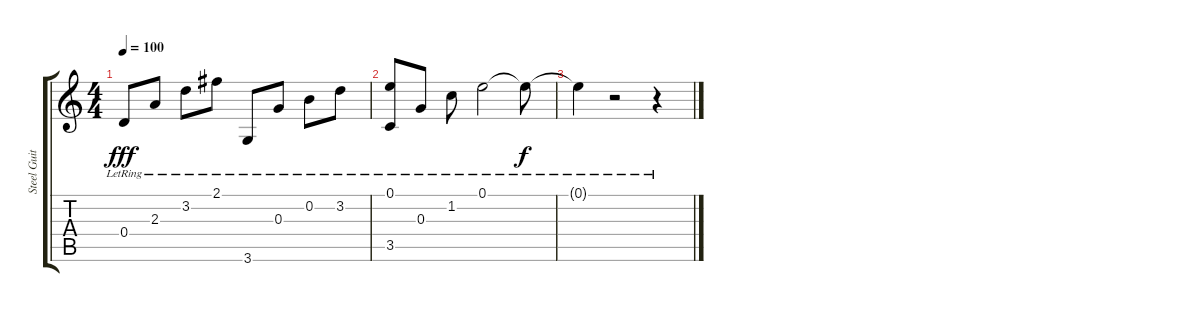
\track ("Steel Guitar" "Steel Guit") {instrument acousticguitarsteel}
\staff {score tabs}
\tuning (E4 B3 G3 D3 A2 E2) {hide}
\ts (4 4)
\tempo 100
\clef g2
\ks c
0.4{lr}.8{dy fff} 2.3{lr}.8 3.2{lr}.8 2.1{lr}.8 3.6{lr}.8 0.3{lr}.8 0.2{lr}.8 3.2{lr}.8 |
(0.1{lr} 3.5{lr}).8 0.3{lr}.8 1.2{lr}.8 0.1{lr}.2 0.1{lr t}.8{dy f} |
0.1{lr t}.4 r.2 r.4
